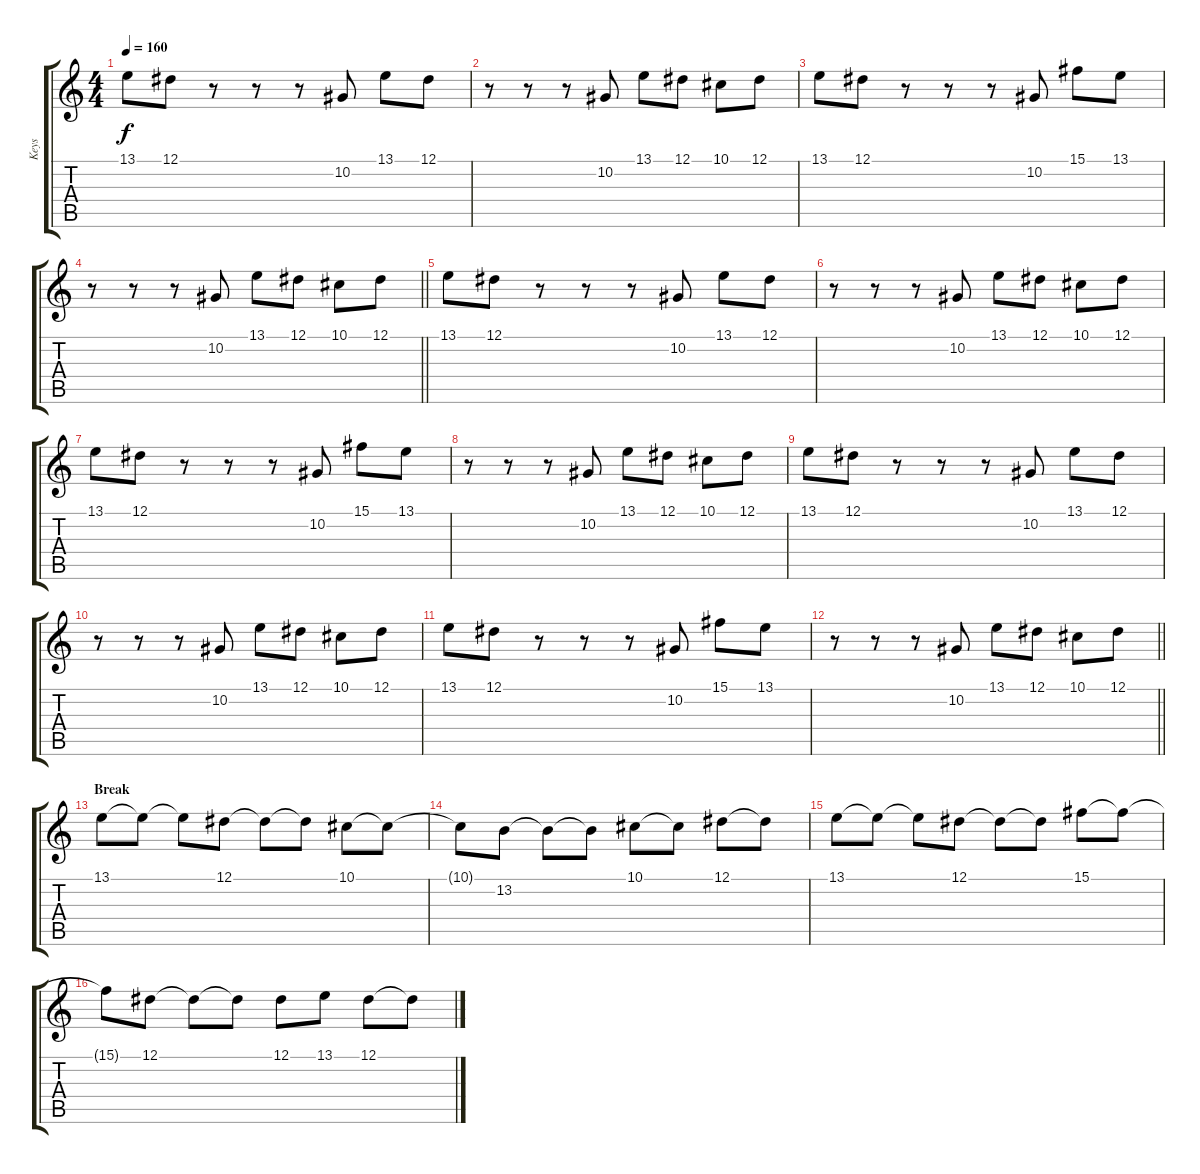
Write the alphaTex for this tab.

\track ("Keys" "Keys") {instrument lead1square}
\staff {score tabs}
\tuning (Eb4 Bb3 Gb3 Db3 Ab2 Db2) {hide}
\ts (4 4)
\tempo 160
\clef g2
\ks c
13.1.8{dy f} 12.1.8 r.8 r.8 r.8 10.2.8 13.1.8 12.1.8 |
r.8 r.8 r.8 10.2.8 13.1.8 12.1.8 10.1.8 12.1.8 |
13.1.8 12.1.8 r.8 r.8 r.8 10.2.8 15.1.8 13.1.8 |
\barLineRight lightlight
r.8 r.8 r.8 10.2.8 13.1.8 12.1.8 10.1.8 12.1.8 |
13.1.8 12.1.8 r.8 r.8 r.8 10.2.8 13.1.8 12.1.8 |
r.8 r.8 r.8 10.2.8 13.1.8 12.1.8 10.1.8 12.1.8 |
13.1.8 12.1.8 r.8 r.8 r.8 10.2.8 15.1.8 13.1.8 |
r.8 r.8 r.8 10.2.8 13.1.8 12.1.8 10.1.8 12.1.8 |
13.1.8 12.1.8 r.8 r.8 r.8 10.2.8 13.1.8 12.1.8 |
r.8 r.8 r.8 10.2.8 13.1.8 12.1.8 10.1.8 12.1.8 |
13.1.8 12.1.8 r.8 r.8 r.8 10.2.8 15.1.8 13.1.8 |
\barLineRight lightlight
r.8 r.8 r.8 10.2.8 13.1.8 12.1.8 10.1.8 12.1.8 |
\section ("" "Break")
13.1.8{volume 12 instrument lead1square} 13.1{t}.8 13.1{t}.8 12.1.8 12.1{t}.8 12.1{t}.8 10.1.8 10.1{t}.8 |
10.1{t}.8 13.2.8 13.2{t}.8 13.2{t}.8 10.1.8 10.1{t}.8 12.1.8 12.1{t}.8 |
13.1.8 13.1{t}.8 13.1{t}.8 12.1.8 12.1{t}.8 12.1{t}.8 15.1.8 15.1{t}.8 |
15.1{t}.8 12.1.8 12.1{t}.8 12.1{t}.8 12.1.8 13.1.8 12.1.8 12.1{t}.8
